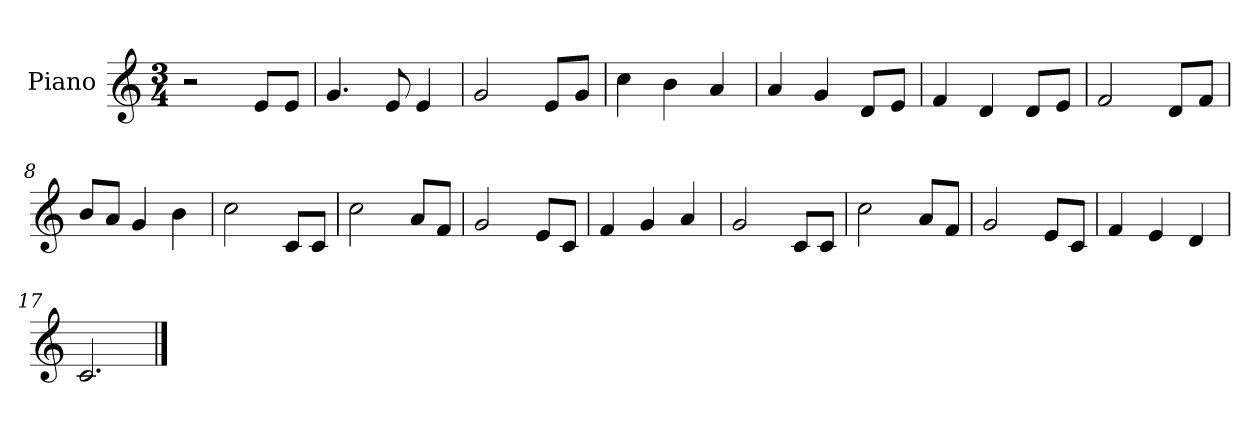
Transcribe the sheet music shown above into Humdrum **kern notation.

**kern
*part1
*staff1
*I"Piano
*I'Pno.
*clefG2
*k[]
*M3/4
=1
2r
8e/L
8e/J
=2
4.g/
8e/
4e/
=3
2g/
8e/L
8g/J
=4
4cc\
4b\
4a/
=5
4a/
4g/
8d/L
8e/J
=6
4f/
4d/
8d/L
8e/J
=7
2f/
8d/L
8f/J
=8
8b/L
8a/J
4g/
4b\
=9
2cc\
8c/L
8c/J
=10
2cc\
8a/L
8f/J
!!LO:LB:g=z
=11
2g/
8e/L
8c/J
=12
4f/
4g/
4a/
=13
2g/
8c/L
8c/J
=14
2cc\
8a/L
8f/J
=15
2g/
8e/L
8c/J
=16
4f/
4e/
4d/
=17
2.c/
==
*-
